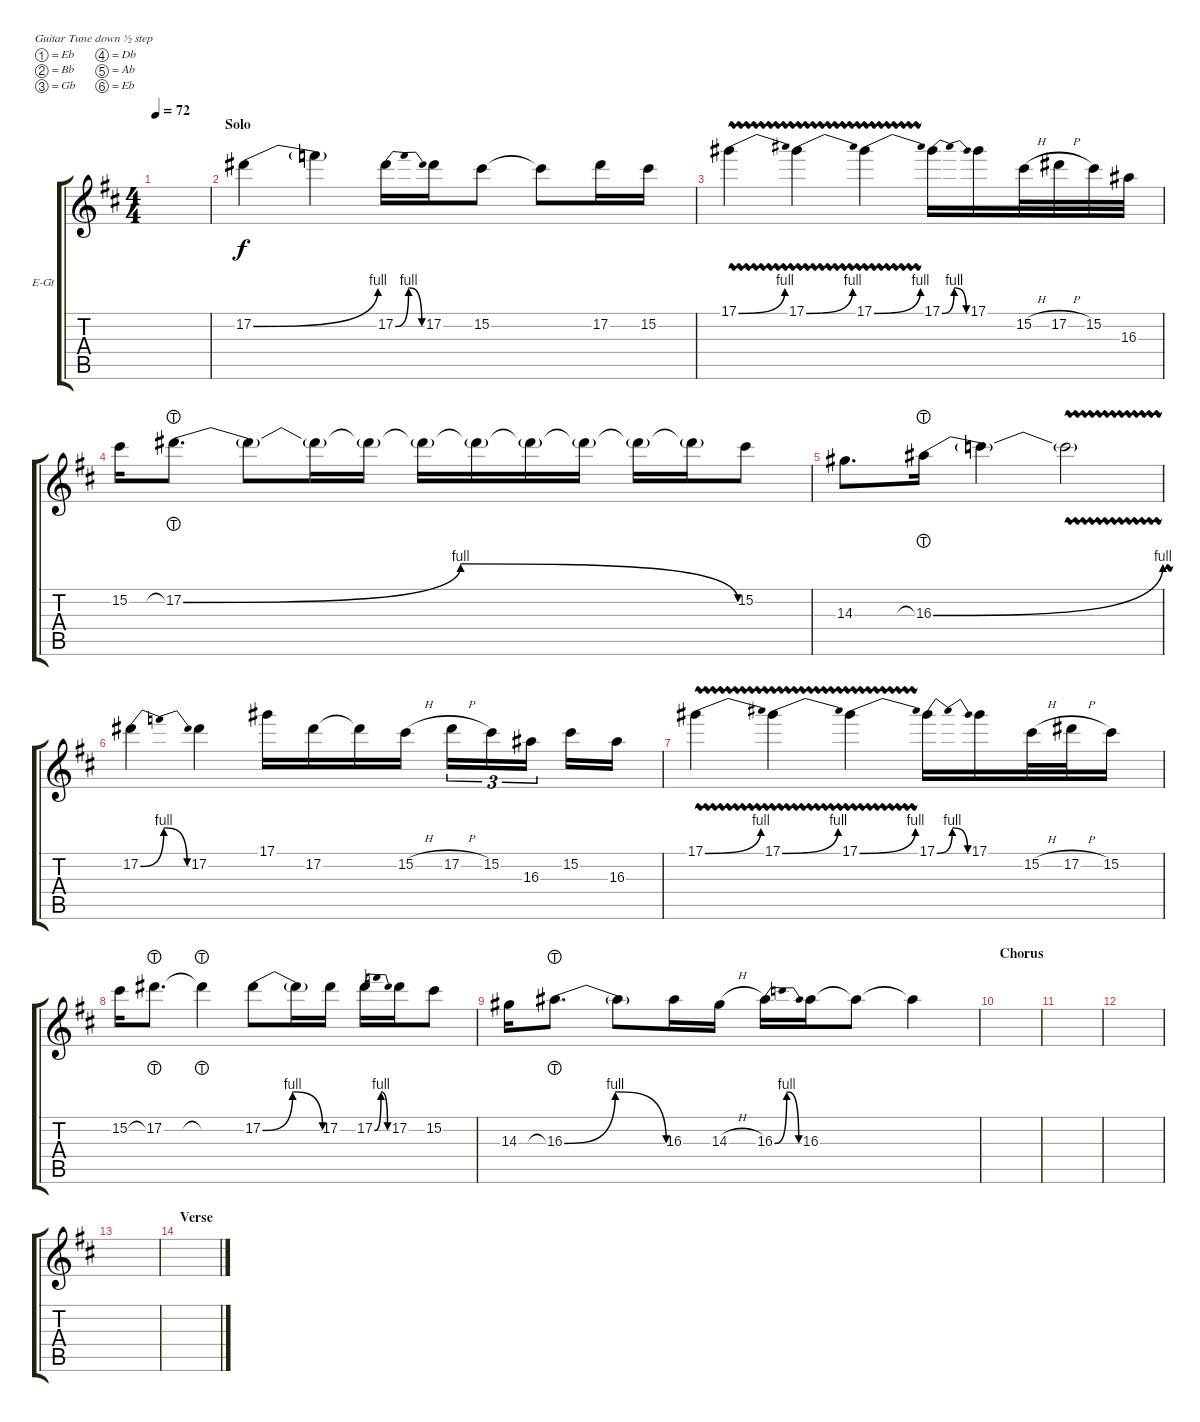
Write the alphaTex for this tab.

\defaultSystemsLayout 4
\bracketExtendMode groupsimilarinstruments
\firstSystemTrackNameOrientation horizontal
\otherSystemsTrackNameOrientation horizontal
\track ("SOLO" "E-Gt") {instrument distortionguitar}
\staff {score tabs}
\tuning (Eb4 Bb3 Gb3 Db3 Ab2 Eb2)
\ts (4 4)
\tempo 72
\clef g2
\ks d
|
\section ("" "Solo")
17.2{be (bend 0 0 15 4)}.4 17.2{t}.4 17.2{be (bendrelease 0 0 10.2 4 20.4 4 30 0)}.16 17.2.16 15.2.8 15.2{t}.8 17.2.16 15.2.16 |
17.1{be (bend 0 0 15 4) vw}.4 17.1{be (bend 0 0 15 4) vw}.4 17.1{be (bend 0 0 15 4) vw}.4 17.1{be (bendrelease 0 0 10.2 4 20.4 4 30 0)}.16 17.1.16 15.2{h}.32 17.2{h}.32 15.2.32 16.3.32 |
15.2.16 17.2{be (bendrelease 0 0 10.2 4 20.4 4 30 0) lht}.8{d} 17.2{t}.8 17.2{t}.16 17.2{t}.16 17.2{t}.16 17.2{t}.16 17.2{t}.16 17.2{t}.16 17.2{t}.16 17.2{t}.16 15.2.8 |
14.3.8{d} 16.3{be (bend 0 0 15 4) lht}.16 16.3{t}.4 16.3{vw t}.2 |
17.2{be (bendrelease 0 0 10.2 4 20.4 4 30 0)}.4 17.2.4 17.1.16 17.2.16 17.2{t}.16 15.2{h}.16 17.2{h}.16{tu (3 2)} 15.2.16{tu (3 2)} 16.3.16{tu (3 2)} 15.2.16 16.3.16 |
\scale
0.33815 17.1{be (bend 0 0 15 4) vw}.4 17.1{be (bend 0 0 15 4) vw}.4 17.1{be (bend 0 0 15 4) vw}.4 17.1{be (bendrelease 0 0 10.2 4 20.4 4 30 0)}.16 17.1.16 15.2{h}.32 17.2{h}.32 15.2.16 |
\scale
0.307329 15.2.16 17.2{lht}.8{d} 17.2{lht t}.4 17.2{be (bendrelease 0 0 10.2 4 20.4 4 30 0)}.8 17.2{t}.16 17.2.16 17.2{be (bendrelease 0 0 10.2 4 20.4 4 30 0)}.16 17.2.16 15.2.8 |
\scale
0.354054 14.3.16 16.3{be (bendrelease 0 0 10.2 4 20.4 4 30 0) lht}.8{d} 16.3{t}.8 16.3.16 14.3{h}.16 16.3{be (bendrelease 0 0 10.2 4 20.4 4 30 0)}.16 16.3.16 16.3{t}.8 16.3{t}.4 |
\section ("" "Chorus")
|
|
|
|
\section ("" "Verse")
